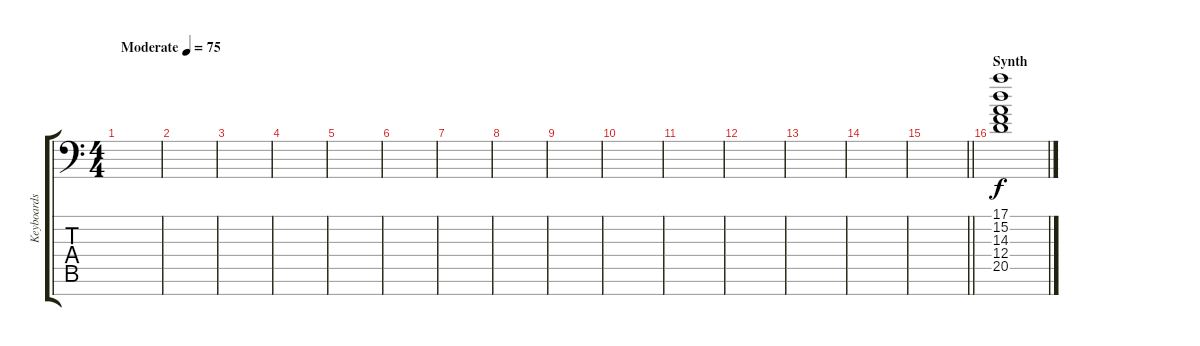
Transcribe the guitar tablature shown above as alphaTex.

\track ("Keyboards" "Keyboards") {instrument choiraahs}
\staff {score tabs}
\tuning (E4 B3 G3 D3 A2 E2 C-1) {hide}
\ts (4 4)
\tempo (75 "Moderate")
\clef f4
\ks c
|
|
|
|
|
|
|
|
|
|
|
|
|
|
\barLineRight lightlight
|
\section ("" "Synth")
(17.1 15.2 14.3 12.4 20.5).1
